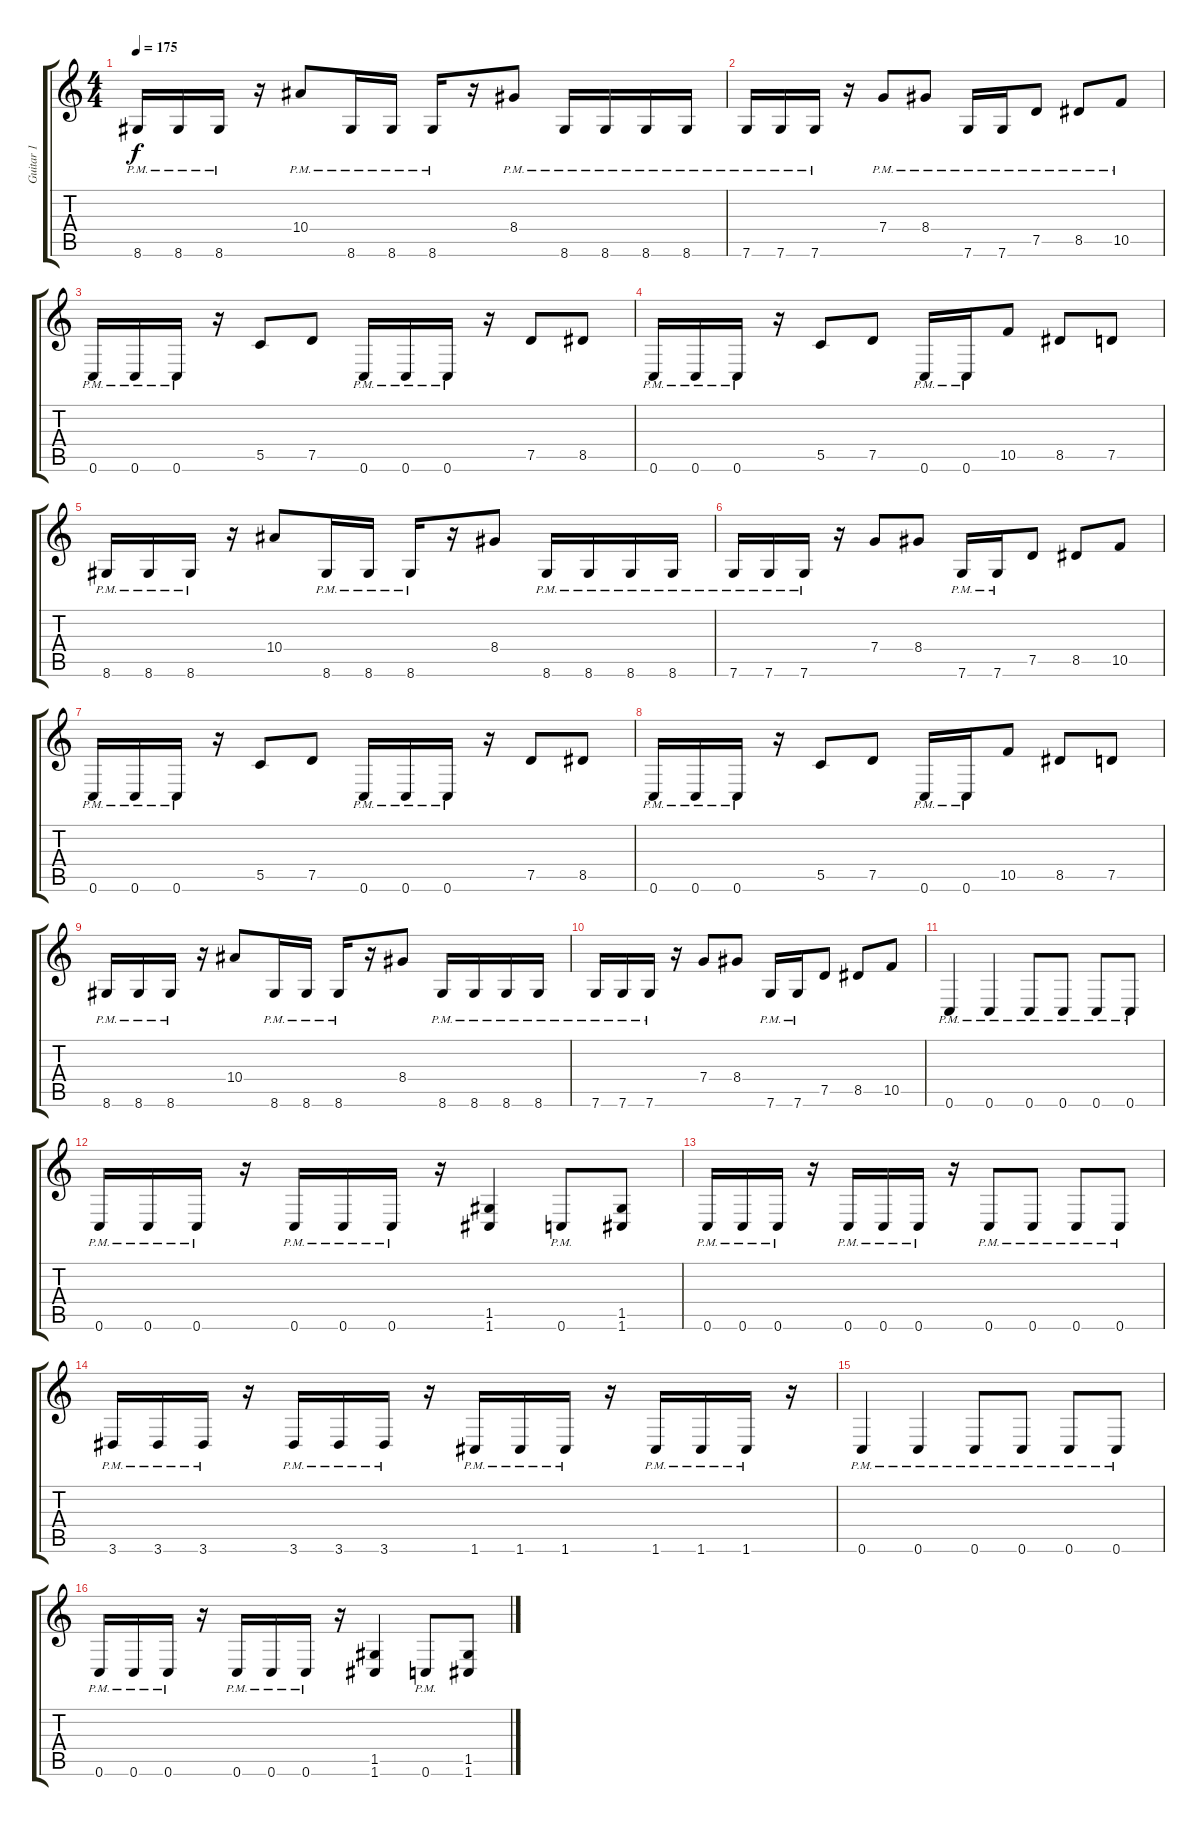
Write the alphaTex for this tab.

\track ("Guitar 1" "Guitar 1") {instrument distortionguitar}
\staff {score tabs}
\tuning (D4 A3 F3 C3 G2 C2) {hide}
\ts (4 4)
\tempo 175
\clef g2
\ks c
8.6{pm}.16{dy f} 8.6{pm}.16 8.6{pm}.16 r.16 10.4{pm}.8 8.6{pm}.16 8.6{pm}.16 8.6{pm}.16 r.16 8.4{pm}.8 8.6{pm}.16 8.6{pm}.16 8.6{pm}.16 8.6{pm}.16 |
7.6{pm}.16 7.6{pm}.16 7.6{pm}.16 r.16 7.4{pm}.8 8.4{pm}.8 7.6{pm}.16 7.6{pm}.16 7.5{pm}.8 8.5{pm}.8 10.5{pm}.8 |
0.6{pm}.16 0.6{pm}.16 0.6{pm}.16 r.16 5.5.8 7.5.8 0.6{pm}.16 0.6{pm}.16 0.6{pm}.16 r.16 7.5.8 8.5.8 |
0.6{pm}.16 0.6{pm}.16 0.6{pm}.16 r.16 5.5.8 7.5.8 0.6{pm}.16 0.6{pm}.16 10.5.8 8.5.8 7.5.8 |
8.6{pm}.16 8.6{pm}.16 8.6{pm}.16 r.16 10.4.8 8.6{pm}.16 8.6{pm}.16 8.6{pm}.16 r.16 8.4.8 8.6{pm}.16 8.6{pm}.16 8.6{pm}.16 8.6{pm}.16 |
7.6{pm}.16 7.6{pm}.16 7.6{pm}.16 r.16 7.4.8 8.4.8 7.6{pm}.16 7.6{pm}.16 7.5.8 8.5.8 10.5.8 |
0.6{pm}.16 0.6{pm}.16 0.6{pm}.16 r.16 5.5.8 7.5.8 0.6{pm}.16 0.6{pm}.16 0.6{pm}.16 r.16 7.5.8 8.5.8 |
0.6{pm}.16 0.6{pm}.16 0.6{pm}.16 r.16 5.5.8 7.5.8 0.6{pm}.16 0.6{pm}.16 10.5.8 8.5.8 7.5.8 |
8.6{pm}.16 8.6{pm}.16 8.6{pm}.16 r.16 10.4.8 8.6{pm}.16 8.6{pm}.16 8.6{pm}.16 r.16 8.4.8 8.6{pm}.16 8.6{pm}.16 8.6{pm}.16 8.6{pm}.16 |
7.6{pm}.16 7.6{pm}.16 7.6{pm}.16 r.16 7.4.8 8.4.8 7.6{pm}.16 7.6{pm}.16 7.5.8 8.5.8 10.5.8 |
0.6{pm}.4 0.6{pm}.4 0.6{pm}.8 0.6{pm}.8 0.6{pm}.8 0.6{pm}.8 |
0.6{pm}.16 0.6{pm}.16 0.6{pm}.16 r.16 0.6{pm}.16 0.6{pm}.16 0.6{pm}.16 r.16 (1.5 1.6).4 0.6{pm}.8 (1.5 1.6).8 |
0.6{pm}.16 0.6{pm}.16 0.6{pm}.16 r.16 0.6{pm}.16 0.6{pm}.16 0.6{pm}.16 r.16 0.6{pm}.8 0.6{pm}.8 0.6{pm}.8 0.6{pm}.8 |
3.6{pm}.16 3.6{pm}.16 3.6{pm}.16 r.16 3.6{pm}.16 3.6{pm}.16 3.6{pm}.16 r.16 1.6{pm}.16 1.6{pm}.16 1.6{pm}.16 r.16 1.6{pm}.16 1.6{pm}.16 1.6{pm}.16 r.16 |
0.6{pm}.4 0.6{pm}.4 0.6{pm}.8 0.6{pm}.8 0.6{pm}.8 0.6{pm}.8 |
0.6{pm}.16 0.6{pm}.16 0.6{pm}.16 r.16 0.6{pm}.16 0.6{pm}.16 0.6{pm}.16 r.16 (1.5 1.6).4 0.6{pm}.8 (1.5 1.6).8
